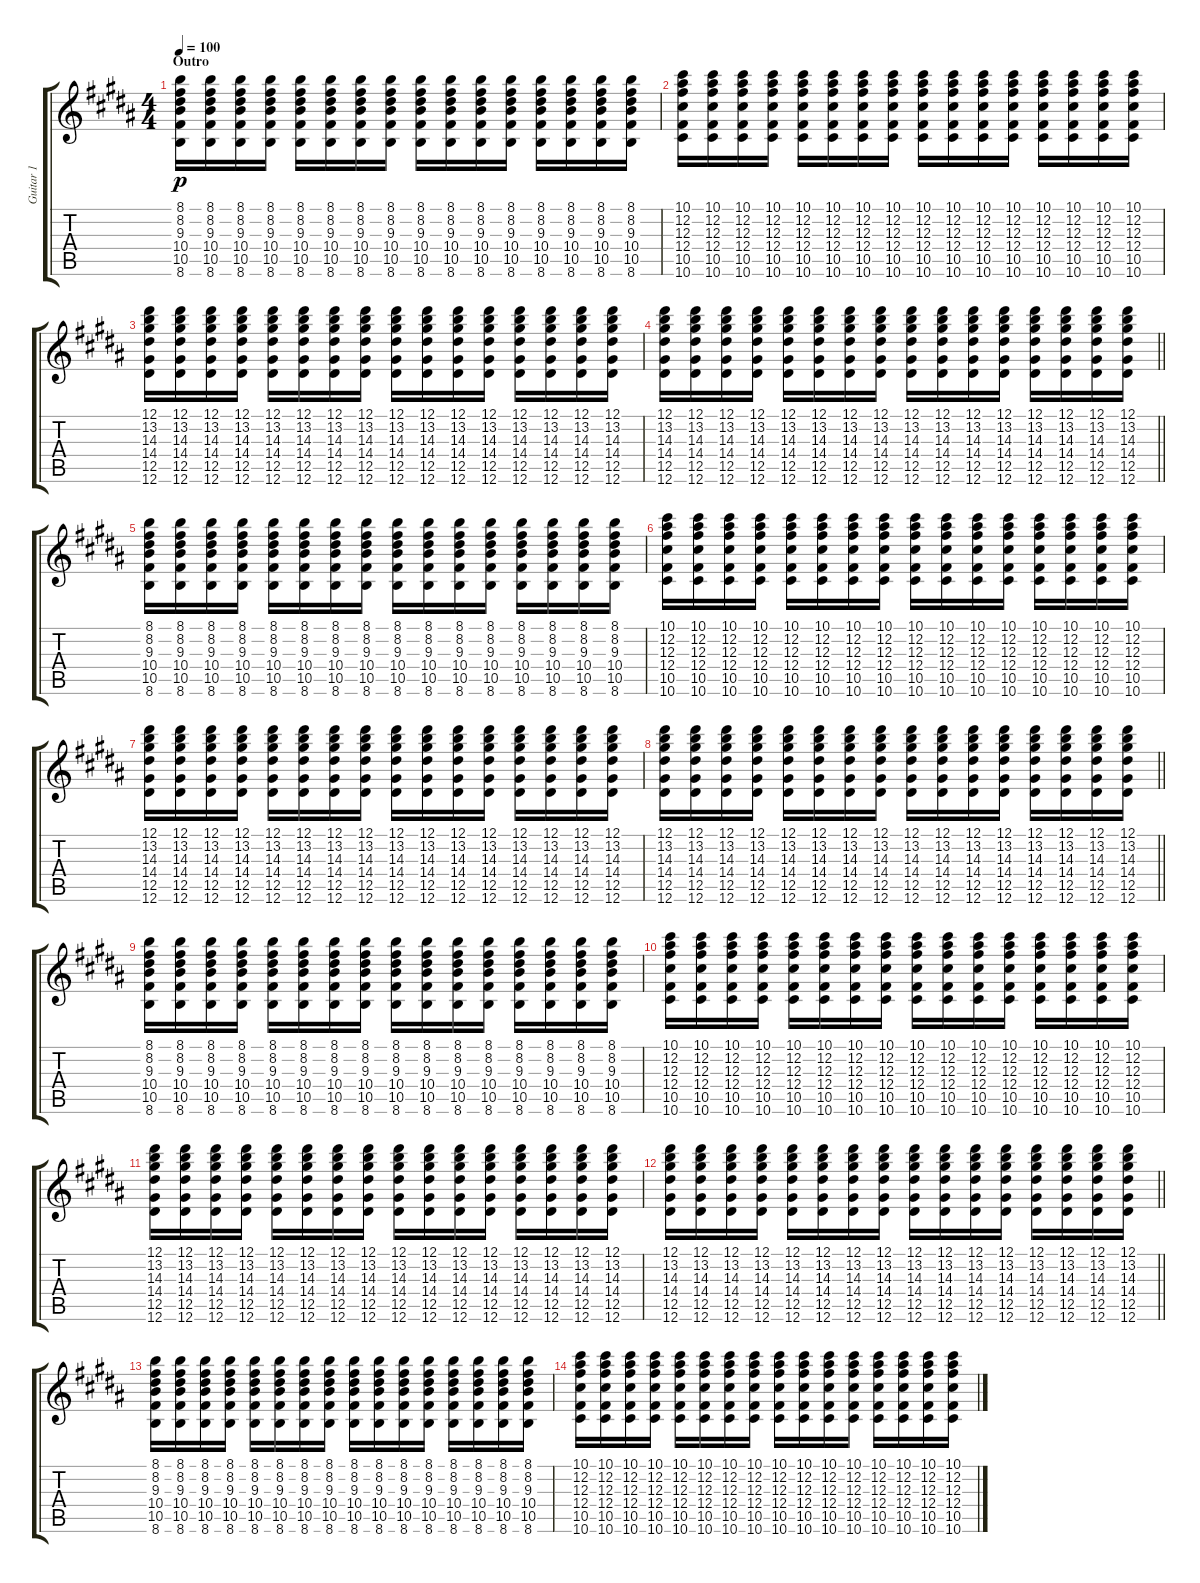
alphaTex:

\track ("Guitar 1" "Guitar 1") {instrument acousticguitarnylon}
\staff {score tabs}
\tuning (Eb4 Bb3 Gb3 Db3 Ab2 Eb2) {hide}
\ts (4 4)
\section ("" "Outro")
\tempo 100
\clef g2
\ks b
(8.1 8.2 9.3 10.4 10.5 8.6).16{dy p} (8.1 8.2 9.3 10.4 10.5 8.6).16 (8.1 8.2 9.3 10.4 10.5 8.6).16 (8.1 8.2 9.3 10.4 10.5 8.6).16 (8.1 8.2 9.3 10.4 10.5 8.6).16 (8.1 8.2 9.3 10.4 10.5 8.6).16 (8.1 8.2 9.3 10.4 10.5 8.6).16 (8.1 8.2 9.3 10.4 10.5 8.6).16 (8.1 8.2 9.3 10.4 10.5 8.6).16 (8.1 8.2 9.3 10.4 10.5 8.6).16 (8.1 8.2 9.3 10.4 10.5 8.6).16 (8.1 8.2 9.3 10.4 10.5 8.6).16 (8.1 8.2 9.3 10.4 10.5 8.6).16 (8.1 8.2 9.3 10.4 10.5 8.6).16 (8.1 8.2 9.3 10.4 10.5 8.6).16 (8.1 8.2 9.3 10.4 10.5 8.6).16 |
(10.1 12.2 12.3 12.4 10.5 10.6).16 (10.1 12.2 12.3 12.4 10.5 10.6).16 (10.1 12.2 12.3 12.4 10.5 10.6).16 (10.1 12.2 12.3 12.4 10.5 10.6).16 (10.1 12.2 12.3 12.4 10.5 10.6).16 (10.1 12.2 12.3 12.4 10.5 10.6).16 (10.1 12.2 12.3 12.4 10.5 10.6).16 (10.1 12.2 12.3 12.4 10.5 10.6).16 (10.1 12.2 12.3 12.4 10.5 10.6).16 (10.1 12.2 12.3 12.4 10.5 10.6).16 (10.1 12.2 12.3 12.4 10.5 10.6).16 (10.1 12.2 12.3 12.4 10.5 10.6).16 (10.1 12.2 12.3 12.4 10.5 10.6).16 (10.1 12.2 12.3 12.4 10.5 10.6).16 (10.1 12.2 12.3 12.4 10.5 10.6).16 (10.1 12.2 12.3 12.4 10.5 10.6).16 |
(12.1 13.2 14.3 14.4 12.5 12.6).16 (12.1 13.2 14.3 14.4 12.5 12.6).16 (12.1 13.2 14.3 14.4 12.5 12.6).16 (12.1 13.2 14.3 14.4 12.5 12.6).16 (12.1 13.2 14.3 14.4 12.5 12.6).16 (12.1 13.2 14.3 14.4 12.5 12.6).16 (12.1 13.2 14.3 14.4 12.5 12.6).16 (12.1 13.2 14.3 14.4 12.5 12.6).16 (12.1 13.2 14.3 14.4 12.5 12.6).16 (12.1 13.2 14.3 14.4 12.5 12.6).16 (12.1 13.2 14.3 14.4 12.5 12.6).16 (12.1 13.2 14.3 14.4 12.5 12.6).16 (12.1 13.2 14.3 14.4 12.5 12.6).16 (12.1 13.2 14.3 14.4 12.5 12.6).16 (12.1 13.2 14.3 14.4 12.5 12.6).16 (12.1 13.2 14.3 14.4 12.5 12.6).16 |
\barLineRight lightlight
(12.1 13.2 14.3 14.4 12.5 12.6).16 (12.1 13.2 14.3 14.4 12.5 12.6).16 (12.1 13.2 14.3 14.4 12.5 12.6).16 (12.1 13.2 14.3 14.4 12.5 12.6).16 (12.1 13.2 14.3 14.4 12.5 12.6).16 (12.1 13.2 14.3 14.4 12.5 12.6).16 (12.1 13.2 14.3 14.4 12.5 12.6).16 (12.1 13.2 14.3 14.4 12.5 12.6).16 (12.1 13.2 14.3 14.4 12.5 12.6).16 (12.1 13.2 14.3 14.4 12.5 12.6).16 (12.1 13.2 14.3 14.4 12.5 12.6).16 (12.1 13.2 14.3 14.4 12.5 12.6).16 (12.1 13.2 14.3 14.4 12.5 12.6).16 (12.1 13.2 14.3 14.4 12.5 12.6).16 (12.1 13.2 14.3 14.4 12.5 12.6).16 (12.1 13.2 14.3 14.4 12.5 12.6).16 |
(8.1 8.2 9.3 10.4 10.5 8.6).16 (8.1 8.2 9.3 10.4 10.5 8.6).16 (8.1 8.2 9.3 10.4 10.5 8.6).16 (8.1 8.2 9.3 10.4 10.5 8.6).16 (8.1 8.2 9.3 10.4 10.5 8.6).16 (8.1 8.2 9.3 10.4 10.5 8.6).16 (8.1 8.2 9.3 10.4 10.5 8.6).16 (8.1 8.2 9.3 10.4 10.5 8.6).16 (8.1 8.2 9.3 10.4 10.5 8.6).16 (8.1 8.2 9.3 10.4 10.5 8.6).16 (8.1 8.2 9.3 10.4 10.5 8.6).16 (8.1 8.2 9.3 10.4 10.5 8.6).16 (8.1 8.2 9.3 10.4 10.5 8.6).16 (8.1 8.2 9.3 10.4 10.5 8.6).16 (8.1 8.2 9.3 10.4 10.5 8.6).16 (8.1 8.2 9.3 10.4 10.5 8.6).16 |
(10.1 12.2 12.3 12.4 10.5 10.6).16 (10.1 12.2 12.3 12.4 10.5 10.6).16 (10.1 12.2 12.3 12.4 10.5 10.6).16 (10.1 12.2 12.3 12.4 10.5 10.6).16 (10.1 12.2 12.3 12.4 10.5 10.6).16 (10.1 12.2 12.3 12.4 10.5 10.6).16 (10.1 12.2 12.3 12.4 10.5 10.6).16 (10.1 12.2 12.3 12.4 10.5 10.6).16 (10.1 12.2 12.3 12.4 10.5 10.6).16 (10.1 12.2 12.3 12.4 10.5 10.6).16 (10.1 12.2 12.3 12.4 10.5 10.6).16 (10.1 12.2 12.3 12.4 10.5 10.6).16 (10.1 12.2 12.3 12.4 10.5 10.6).16 (10.1 12.2 12.3 12.4 10.5 10.6).16 (10.1 12.2 12.3 12.4 10.5 10.6).16 (10.1 12.2 12.3 12.4 10.5 10.6).16 |
(12.1 13.2 14.3 14.4 12.5 12.6).16 (12.1 13.2 14.3 14.4 12.5 12.6).16 (12.1 13.2 14.3 14.4 12.5 12.6).16 (12.1 13.2 14.3 14.4 12.5 12.6).16 (12.1 13.2 14.3 14.4 12.5 12.6).16 (12.1 13.2 14.3 14.4 12.5 12.6).16 (12.1 13.2 14.3 14.4 12.5 12.6).16 (12.1 13.2 14.3 14.4 12.5 12.6).16 (12.1 13.2 14.3 14.4 12.5 12.6).16 (12.1 13.2 14.3 14.4 12.5 12.6).16 (12.1 13.2 14.3 14.4 12.5 12.6).16 (12.1 13.2 14.3 14.4 12.5 12.6).16 (12.1 13.2 14.3 14.4 12.5 12.6).16 (12.1 13.2 14.3 14.4 12.5 12.6).16 (12.1 13.2 14.3 14.4 12.5 12.6).16 (12.1 13.2 14.3 14.4 12.5 12.6).16 |
\barLineRight lightlight
(12.1 13.2 14.3 14.4 12.5 12.6).16 (12.1 13.2 14.3 14.4 12.5 12.6).16 (12.1 13.2 14.3 14.4 12.5 12.6).16 (12.1 13.2 14.3 14.4 12.5 12.6).16 (12.1 13.2 14.3 14.4 12.5 12.6).16 (12.1 13.2 14.3 14.4 12.5 12.6).16 (12.1 13.2 14.3 14.4 12.5 12.6).16 (12.1 13.2 14.3 14.4 12.5 12.6).16 (12.1 13.2 14.3 14.4 12.5 12.6).16 (12.1 13.2 14.3 14.4 12.5 12.6).16 (12.1 13.2 14.3 14.4 12.5 12.6).16 (12.1 13.2 14.3 14.4 12.5 12.6).16 (12.1 13.2 14.3 14.4 12.5 12.6).16 (12.1 13.2 14.3 14.4 12.5 12.6).16 (12.1 13.2 14.3 14.4 12.5 12.6).16 (12.1 13.2 14.3 14.4 12.5 12.6).16 |
(8.1 8.2 9.3 10.4 10.5 8.6).16 (8.1 8.2 9.3 10.4 10.5 8.6).16 (8.1 8.2 9.3 10.4 10.5 8.6).16 (8.1 8.2 9.3 10.4 10.5 8.6).16 (8.1 8.2 9.3 10.4 10.5 8.6).16 (8.1 8.2 9.3 10.4 10.5 8.6).16 (8.1 8.2 9.3 10.4 10.5 8.6).16 (8.1 8.2 9.3 10.4 10.5 8.6).16 (8.1 8.2 9.3 10.4 10.5 8.6).16 (8.1 8.2 9.3 10.4 10.5 8.6).16 (8.1 8.2 9.3 10.4 10.5 8.6).16 (8.1 8.2 9.3 10.4 10.5 8.6).16 (8.1 8.2 9.3 10.4 10.5 8.6).16 (8.1 8.2 9.3 10.4 10.5 8.6).16 (8.1 8.2 9.3 10.4 10.5 8.6).16 (8.1 8.2 9.3 10.4 10.5 8.6).16 |
(10.1 12.2 12.3 12.4 10.5 10.6).16 (10.1 12.2 12.3 12.4 10.5 10.6).16 (10.1 12.2 12.3 12.4 10.5 10.6).16 (10.1 12.2 12.3 12.4 10.5 10.6).16 (10.1 12.2 12.3 12.4 10.5 10.6).16 (10.1 12.2 12.3 12.4 10.5 10.6).16 (10.1 12.2 12.3 12.4 10.5 10.6).16 (10.1 12.2 12.3 12.4 10.5 10.6).16 (10.1 12.2 12.3 12.4 10.5 10.6).16 (10.1 12.2 12.3 12.4 10.5 10.6).16 (10.1 12.2 12.3 12.4 10.5 10.6).16 (10.1 12.2 12.3 12.4 10.5 10.6).16 (10.1 12.2 12.3 12.4 10.5 10.6).16 (10.1 12.2 12.3 12.4 10.5 10.6).16 (10.1 12.2 12.3 12.4 10.5 10.6).16 (10.1 12.2 12.3 12.4 10.5 10.6).16 |
(12.1 13.2 14.3 14.4 12.5 12.6).16 (12.1 13.2 14.3 14.4 12.5 12.6).16 (12.1 13.2 14.3 14.4 12.5 12.6).16 (12.1 13.2 14.3 14.4 12.5 12.6).16 (12.1 13.2 14.3 14.4 12.5 12.6).16 (12.1 13.2 14.3 14.4 12.5 12.6).16 (12.1 13.2 14.3 14.4 12.5 12.6).16 (12.1 13.2 14.3 14.4 12.5 12.6).16 (12.1 13.2 14.3 14.4 12.5 12.6).16 (12.1 13.2 14.3 14.4 12.5 12.6).16 (12.1 13.2 14.3 14.4 12.5 12.6).16 (12.1 13.2 14.3 14.4 12.5 12.6).16 (12.1 13.2 14.3 14.4 12.5 12.6).16 (12.1 13.2 14.3 14.4 12.5 12.6).16 (12.1 13.2 14.3 14.4 12.5 12.6).16 (12.1 13.2 14.3 14.4 12.5 12.6).16 |
\barLineRight lightlight
(12.1 13.2 14.3 14.4 12.5 12.6).16 (12.1 13.2 14.3 14.4 12.5 12.6).16 (12.1 13.2 14.3 14.4 12.5 12.6).16 (12.1 13.2 14.3 14.4 12.5 12.6).16 (12.1 13.2 14.3 14.4 12.5 12.6).16 (12.1 13.2 14.3 14.4 12.5 12.6).16 (12.1 13.2 14.3 14.4 12.5 12.6).16 (12.1 13.2 14.3 14.4 12.5 12.6).16 (12.1 13.2 14.3 14.4 12.5 12.6).16 (12.1 13.2 14.3 14.4 12.5 12.6).16 (12.1 13.2 14.3 14.4 12.5 12.6).16 (12.1 13.2 14.3 14.4 12.5 12.6).16 (12.1 13.2 14.3 14.4 12.5 12.6).16 (12.1 13.2 14.3 14.4 12.5 12.6).16 (12.1 13.2 14.3 14.4 12.5 12.6).16 (12.1 13.2 14.3 14.4 12.5 12.6).16 |
(8.1 8.2 9.3 10.4 10.5 8.6).16 (8.1 8.2 9.3 10.4 10.5 8.6).16 (8.1 8.2 9.3 10.4 10.5 8.6).16 (8.1 8.2 9.3 10.4 10.5 8.6).16 (8.1 8.2 9.3 10.4 10.5 8.6).16 (8.1 8.2 9.3 10.4 10.5 8.6).16 (8.1 8.2 9.3 10.4 10.5 8.6).16 (8.1 8.2 9.3 10.4 10.5 8.6).16 (8.1 8.2 9.3 10.4 10.5 8.6).16 (8.1 8.2 9.3 10.4 10.5 8.6).16 (8.1 8.2 9.3 10.4 10.5 8.6).16 (8.1 8.2 9.3 10.4 10.5 8.6).16 (8.1 8.2 9.3 10.4 10.5 8.6).16 (8.1 8.2 9.3 10.4 10.5 8.6).16 (8.1 8.2 9.3 10.4 10.5 8.6).16 (8.1 8.2 9.3 10.4 10.5 8.6).16 |
(10.1 12.2 12.3 12.4 10.5 10.6).16 (10.1 12.2 12.3 12.4 10.5 10.6).16 (10.1 12.2 12.3 12.4 10.5 10.6).16 (10.1 12.2 12.3 12.4 10.5 10.6).16 (10.1 12.2 12.3 12.4 10.5 10.6).16 (10.1 12.2 12.3 12.4 10.5 10.6).16 (10.1 12.2 12.3 12.4 10.5 10.6).16 (10.1 12.2 12.3 12.4 10.5 10.6).16 (10.1 12.2 12.3 12.4 10.5 10.6).16 (10.1 12.2 12.3 12.4 10.5 10.6).16 (10.1 12.2 12.3 12.4 10.5 10.6).16 (10.1 12.2 12.3 12.4 10.5 10.6).16 (10.1 12.2 12.3 12.4 10.5 10.6).16 (10.1 12.2 12.3 12.4 10.5 10.6).16 (10.1 12.2 12.3 12.4 10.5 10.6).16 (10.1 12.2 12.3 12.4 10.5 10.6).16
